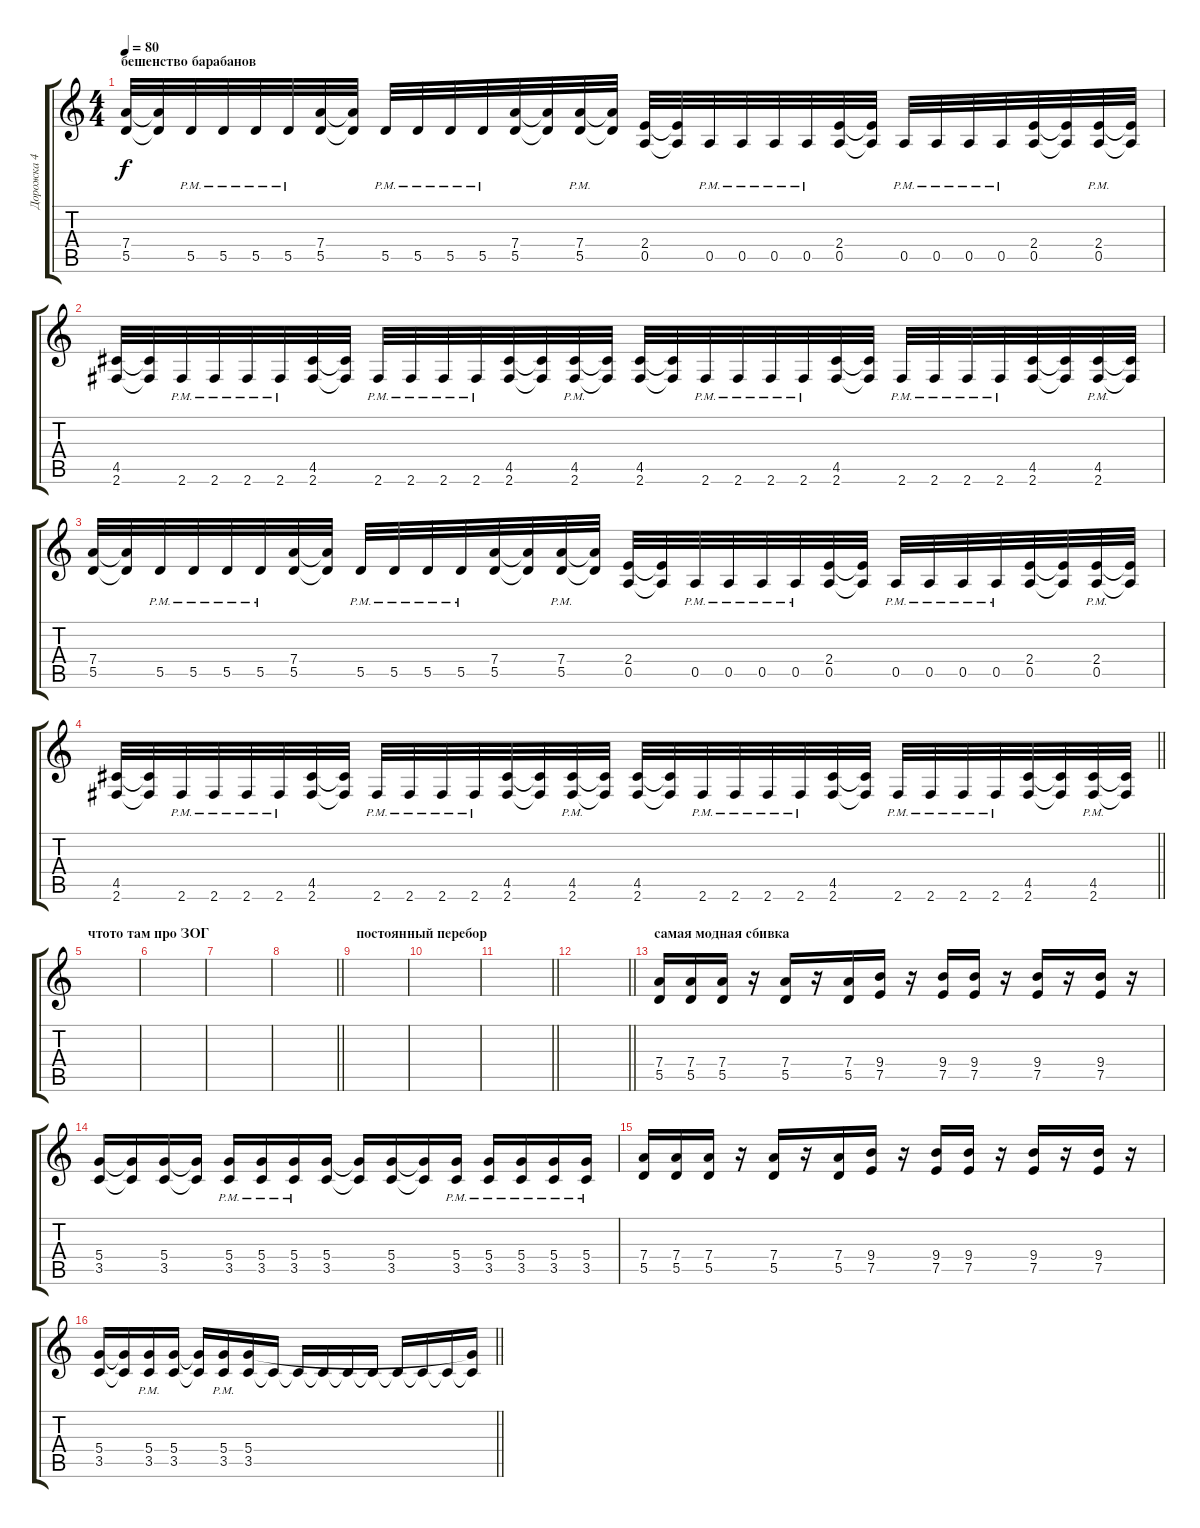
\track ("Дорожка 4" "Дорожка 4") {instrument distortionguitar}
\staff {score tabs}
\tuning (E4 B3 G3 D3 A2 E2) {hide}
\ts (4 4)
\section ("" "бешенство барабанов")
\tempo 80
\clef g2
\ks c
(7.4 5.5).32{dy f} (7.4{t} 5.5{t}).32 5.5{pm}.32 5.5{pm}.32 5.5{pm}.32 5.5{pm}.32 (7.4 5.5).32 (7.4{t} 5.5{t}).32 5.5{pm}.32 5.5{pm}.32 5.5{pm}.32 5.5{pm}.32 (7.4 5.5).32 (7.4{t} 5.5{t}).32 (7.4 5.5{pm}).32 (7.4{t} 5.5{t}).32 (2.4 0.5).32 (2.4{t} 0.5{t}).32 0.5{pm}.32 0.5{pm}.32 0.5{pm}.32 0.5{pm}.32 (2.4 0.5).32 (2.4{t} 0.5{t}).32 0.5{pm}.32 0.5{pm}.32 0.5{pm}.32 0.5{pm}.32 (2.4 0.5).32 (2.4{t} 0.5{t}).32 (2.4 0.5{pm}).32 (2.4{t} 0.5{t}).32 |
(4.5 2.6).32 (4.5{t} 2.6{t}).32 2.6{pm}.32 2.6{pm}.32 2.6{pm}.32 2.6{pm}.32 (4.5 2.6).32 (4.5{t} 2.6{t}).32 2.6{pm}.32 2.6{pm}.32 2.6{pm}.32 2.6{pm}.32 (4.5 2.6).32 (4.5{t} 2.6{t}).32 (4.5 2.6{pm}).32 (4.5{t} 2.6{t}).32 (4.5 2.6).32 (4.5{t} 2.6{t}).32 2.6{pm}.32 2.6{pm}.32 2.6{pm}.32 2.6{pm}.32 (4.5 2.6).32 (4.5{t} 2.6{t}).32 2.6{pm}.32 2.6{pm}.32 2.6{pm}.32 2.6{pm}.32 (4.5 2.6).32 (4.5{t} 2.6{t}).32 (4.5 2.6{pm}).32 (4.5{t} 2.6{t}).32 |
(7.4 5.5).32 (7.4{t} 5.5{t}).32 5.5{pm}.32 5.5{pm}.32 5.5{pm}.32 5.5{pm}.32 (7.4 5.5).32 (7.4{t} 5.5{t}).32 5.5{pm}.32 5.5{pm}.32 5.5{pm}.32 5.5{pm}.32 (7.4 5.5).32 (7.4{t} 5.5{t}).32 (7.4 5.5{pm}).32 (7.4{t} 5.5{t}).32 (2.4 0.5).32 (2.4{t} 0.5{t}).32 0.5{pm}.32 0.5{pm}.32 0.5{pm}.32 0.5{pm}.32 (2.4 0.5).32 (2.4{t} 0.5{t}).32 0.5{pm}.32 0.5{pm}.32 0.5{pm}.32 0.5{pm}.32 (2.4 0.5).32 (2.4{t} 0.5{t}).32 (2.4 0.5{pm}).32 (2.4{t} 0.5{t}).32 |
\barLineRight lightlight
(4.5 2.6).32 (4.5{t} 2.6{t}).32 2.6{pm}.32 2.6{pm}.32 2.6{pm}.32 2.6{pm}.32 (4.5 2.6).32 (4.5{t} 2.6{t}).32 2.6{pm}.32 2.6{pm}.32 2.6{pm}.32 2.6{pm}.32 (4.5 2.6).32 (4.5{t} 2.6{t}).32 (4.5 2.6{pm}).32 (4.5{t} 2.6{t}).32 (4.5 2.6).32 (4.5{t} 2.6{t}).32 2.6{pm}.32 2.6{pm}.32 2.6{pm}.32 2.6{pm}.32 (4.5 2.6).32 (4.5{t} 2.6{t}).32 2.6{pm}.32 2.6{pm}.32 2.6{pm}.32 2.6{pm}.32 (4.5 2.6).32 (4.5{t} 2.6{t}).32 (4.5 2.6{pm}).32 (4.5{t} 2.6{t}).32 |
\section ("" "чтото там про ЗОГ")
|
|
|
\barLineRight lightlight
|
\section ("" "постоянный перебор")
|
|
\barLineRight lightlight
|
\barLineRight lightlight
|
\section ("" "самая модная сбивка")
(7.4 5.5).16 (7.4 5.5).16 (7.4 5.5).16 r.16 (7.4 5.5).16 r.16 (7.4 5.5).16 (9.4 7.5).16 r.16 (9.4 7.5).16 (9.4 7.5).16 r.16 (9.4 7.5).16 r.16 (9.4 7.5).16 r.16 |
(5.4 3.5).16 (5.4{t} 3.5{t}).16 (5.4 3.5).16 (5.4{t} 3.5{t}).16 (5.4{pm} 3.5).16 (5.4{pm} 3.5).16 (5.4{pm} 3.5).16 (5.4 3.5).16 (5.4{t} 3.5{t}).16 (5.4 3.5).16 (5.4{t} 3.5{t}).16 (5.4{pm} 3.5).16 (5.4{pm} 3.5).16 (5.4{pm} 3.5).16 (5.4{pm} 3.5).16 (5.4{pm} 3.5).16 |
(7.4 5.5).16 (7.4 5.5).16 (7.4 5.5).16 r.16 (7.4 5.5).16 r.16 (7.4 5.5).16 (9.4 7.5).16 r.16 (9.4 7.5).16 (9.4 7.5).16 r.16 (9.4 7.5).16 r.16 (9.4 7.5).16 r.16 |
\barLineRight lightlight
(5.4 3.5).16 (5.4{t} 3.5{t}).16 (5.4{pm} 3.5).16 (5.4 3.5).16 (5.4{t} 3.5{t}).16 (5.4{pm} 3.5).16 (5.4 3.5).16 3.5{t}.16 3.5{t}.16 3.5{t}.16 3.5{t}.16 3.5{t}.16 3.5{t}.16 3.5{t}.16 3.5{t}.16 (5.4{t} 3.5{t}).16
